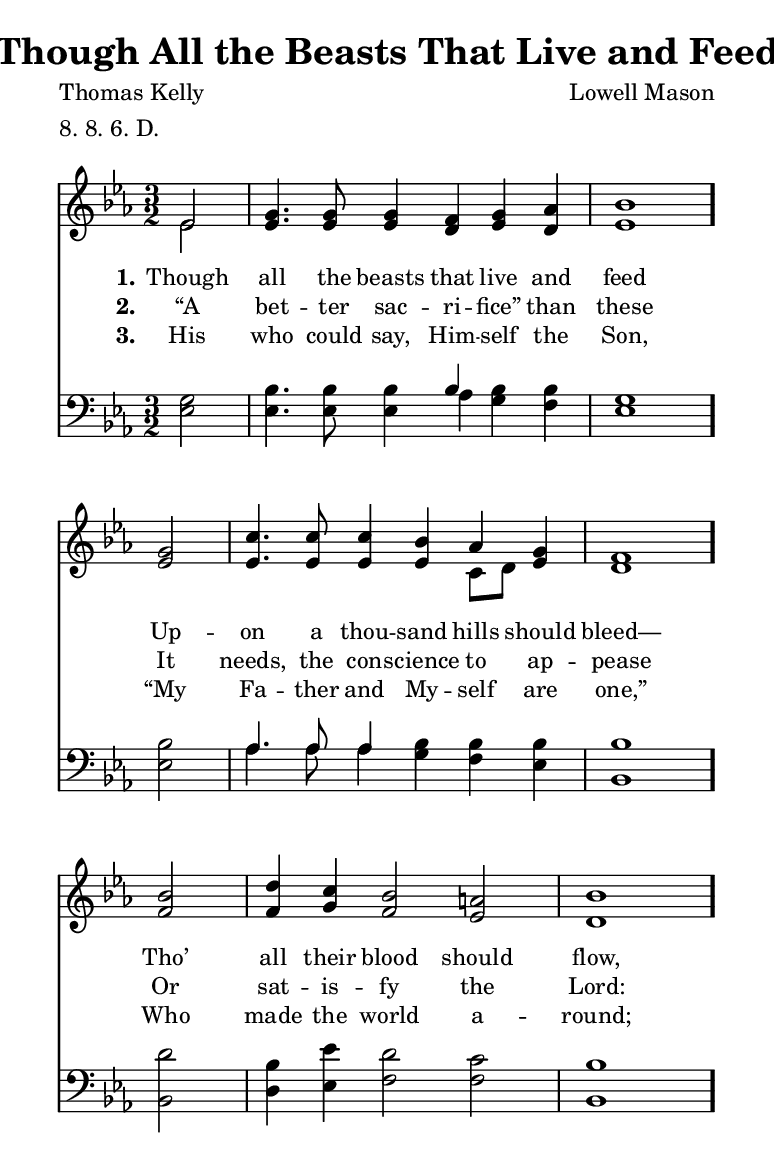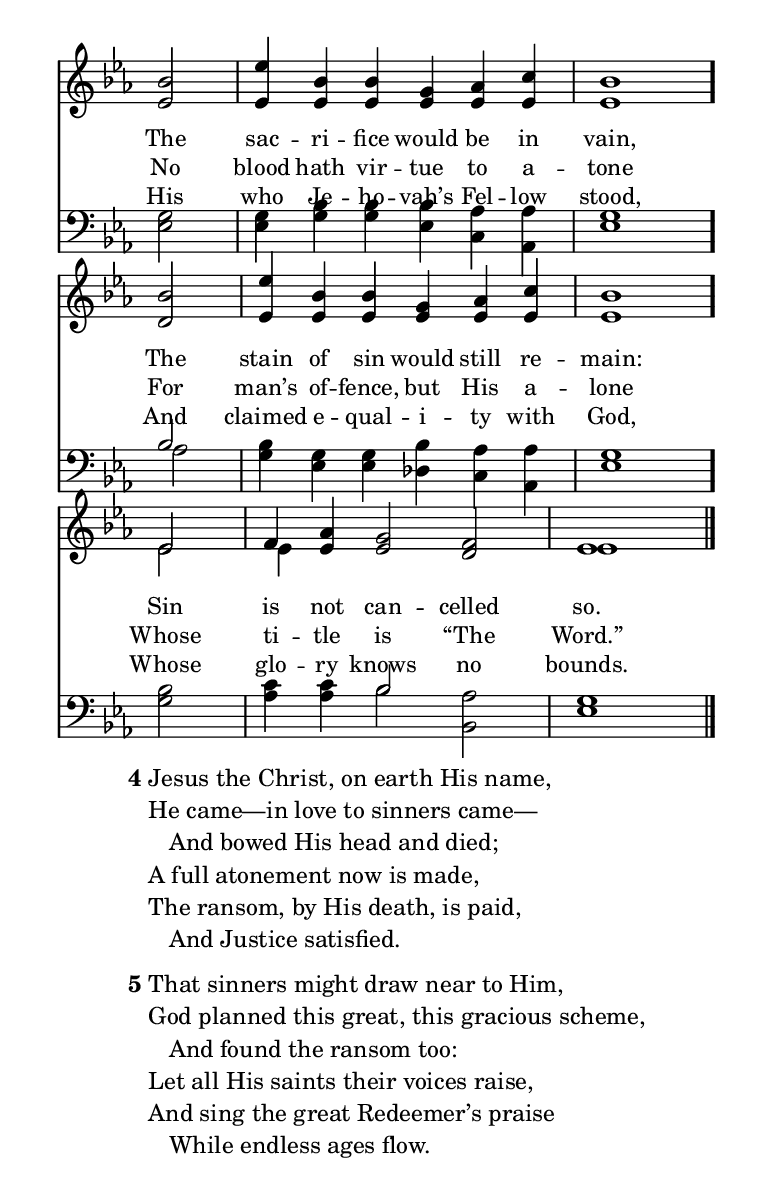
\include "common/global.ily"
\paper {
  \include "common/paper.ily"
  systems-per-page = 3
score-markup-spacing.stretchability = 100

}

\header{
  %gospel
  hymnnumber = "128"
  title = "Though All the Beasts That Live and Feed"
  tunename = "Meribah" % see https://hymnary.org/tune/meribah_mason
  meter = "8. 8. 6. D."
  poet = "Thomas Kelly" % see https://bibletruthpublishers.com/though-all-the-beasts-that-live-and-feed/thomas-kelly/little-flock-hymnbook/hymnbooks/la79570
  composer = "Lowell Mason" % see https://hymnary.org/tune/meribah_mason
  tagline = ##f
}

% for fermata in MIDI
ta = { \tempo 2=60 }
tb = { \tempo 2=30 }

patternAA = { c2 | c4. c8 c4 c4 c4      c4 | c1 }
patternAB = { c2 | c4. c8 c4 c4 c8[ c8] c4 | c1 }

patternBA = { c2 | c4 c4 c2 c2 | c1 }

patternCA = { c2 | c4 c4 c4 c4 c4 c4 | c1 }

global = {
  \include "common/overrides.ily"
  \override Staff.TimeSignature.style = #'numbered
  \time 3/2
  \override Score.MetronomeMark.transparent = ##t % hide all fermata changes too
  \ta
  \key ees \major
  \partial 2
  \autoBeamOff
}

notesSoprano = {
\global
\relative c' {

  \changePitch \patternAA { ees | g g g f g aes | bes }
  \changePitch \patternAA { g | c c c bes aes g | f } \eogbreak
  \changePitch \patternBA { bes | d c bes a | bes }

  \changePitch \patternCA { bes | ees bes bes g aes c | bes } \eogbreak
  \changePitch \patternCA { bes | ees bes bes g aes c | bes }
  \changePitch \patternBA { ees, | f aes g f | ees }

  \bar "|."

}
}

notesAlto = {
\global
\relative e' {

  \changePitch \patternAA { ees | ees ees ees d ees d | ees }
  \changePitch \patternAB { ees | ees ees ees ees c d ees | d }
  \changePitch \patternBA { f | f g f ees | d }

  \changePitch \patternCA { ees | ees ees ees ees ees ees | ees }
  \changePitch \patternCA { d | ees ees ees ees ees ees | ees }
  \changePitch \patternBA { ees | ees ees ees d | ees }

}
}

notesTenor = {
\global
\relative a {

  \changePitch \patternAA { g | bes bes bes bes bes bes | g }
  \changePitch \patternAA { bes | aes aes aes bes bes bes | bes }
  \changePitch \patternBA { d bes ees d c | bes }

  \changePitch \patternCA { g | g bes bes bes aes aes | g }
  \changePitch \patternCA { bes | bes g g bes aes aes | g }
  \changePitch \patternBA { bes | c c bes aes | g }

}
}

notesBass = {
\global
\relative f {

  \changePitch \patternAA { ees | ees ees ees aes g f | ees }
  \changePitch \patternAA { ees | aes aes aes g f ees | bes }
  \changePitch \patternBA { bes | d ees f f | bes, }

  \changePitch \patternCA { ees | ees g g ees c aes | ees' }
  \changePitch \patternCA { aes | g ees ees des c aes | ees' }
  \changePitch \patternBA { g | aes aes bes bes, | ees }

}
}

wordsA = \lyricmode {
\set stanza = "1."

Though all the beasts that live and feed \bar "."
Up -- on a thou -- sand hills should bleed— \bar "."
Tho’ all their blood should flow, \bar "."
The sac -- ri -- fice would be in vain, \bar "."
The stain of sin would still re -- main: \bar "."
Sin is not can -- celled so. \bar "."

}

wordsB = \lyricmode {
\set stanza = "2."

“A bet -- ter sac -- ri -- fice” than these
It needs, the con -- science to ap -- pease
Or sat -- is -- fy the Lord:
No blood hath vir -- tue to a -- tone
For man’s of -- fence, but His a -- lone
Whose ti -- tle is “The Word.”

}

wordsC = \lyricmode {
\set stanza = "3."

His who could say, Him -- self the Son,
“My Fa -- ther and My -- self are one,”
Who made the world a -- round;
His who Je -- ho -- vah’s Fel -- low stood,
And claimed e -- qual -- i -- ty with God,
Whose glo -- ry knows no bounds.

}

wordsD = \markuplist {

\line { Jesus the Christ, on earth His name, }
\line { He came—in love to sinners came—}
\line { { \hspace #2 } And bowed His head and died; }
\line { A full atonement now is made, }
\line { The ransom, by His death, is paid, }
\line { { \hspace #2 } And Justice satisfied. }

}

wordsE = \markuplist {

\line { That sinners might draw near to Him, }
\line { God planned this great, this gracious scheme, }
\line { { \hspace #2 } And found the ransom too: }
\line { Let all His saints their voices raise, }
\line { And sing the great Redeemer’s praise }
\line { { \hspace #2 } While endless ages flow. }

}

\score {
  \context ChoirStaff <<
    \context Staff = upper <<
      \set Staff.autoBeaming = ##f
      \set ChoirStaff.systemStartDelimiter = #'SystemStartBar
      \set ChoirStaff.printPartCombineTexts = ##f
      \partcombine #'(2 . 11) \notesSoprano \notesAlto
      \context NullVoice = sopranos { \voiceOne << \notesSoprano >> }
      \context Lyrics = one   \lyricsto sopranos \wordsA
      \context Lyrics = two   \lyricsto sopranos \wordsB
      \context Lyrics = three \lyricsto sopranos \wordsC
    >>
    \context Staff = men <<
      \set Staff.autoBeaming = ##f
      \clef bass
      \set ChoirStaff.printPartCombineTexts = ##f
      \partcombine #'(2 . 11) \notesTenor \notesBass
    >>
  >>
  \layout {
    \include "common/layout.ily"
  }
  #(cond ((ly:get-option 'eog-midi-permitted) #{ \midi{
    \include "common/midi.ily"
  } #}))
}

\noPageBreak

\markup { \fontsize #0.3 \fill-line { \vcenter \column {
  \vspace #1
  \line{ \bold 4 \column { \wordsD } } \combine \null \vspace #0.4
  \line{ \bold 5 \column { \wordsE } }
} } }

\version "2.19.49"  % necessary for upgrading to future LilyPond versions.

% vi:set et ts=2 sw=2 ai nocindent syntax=lilypond:
